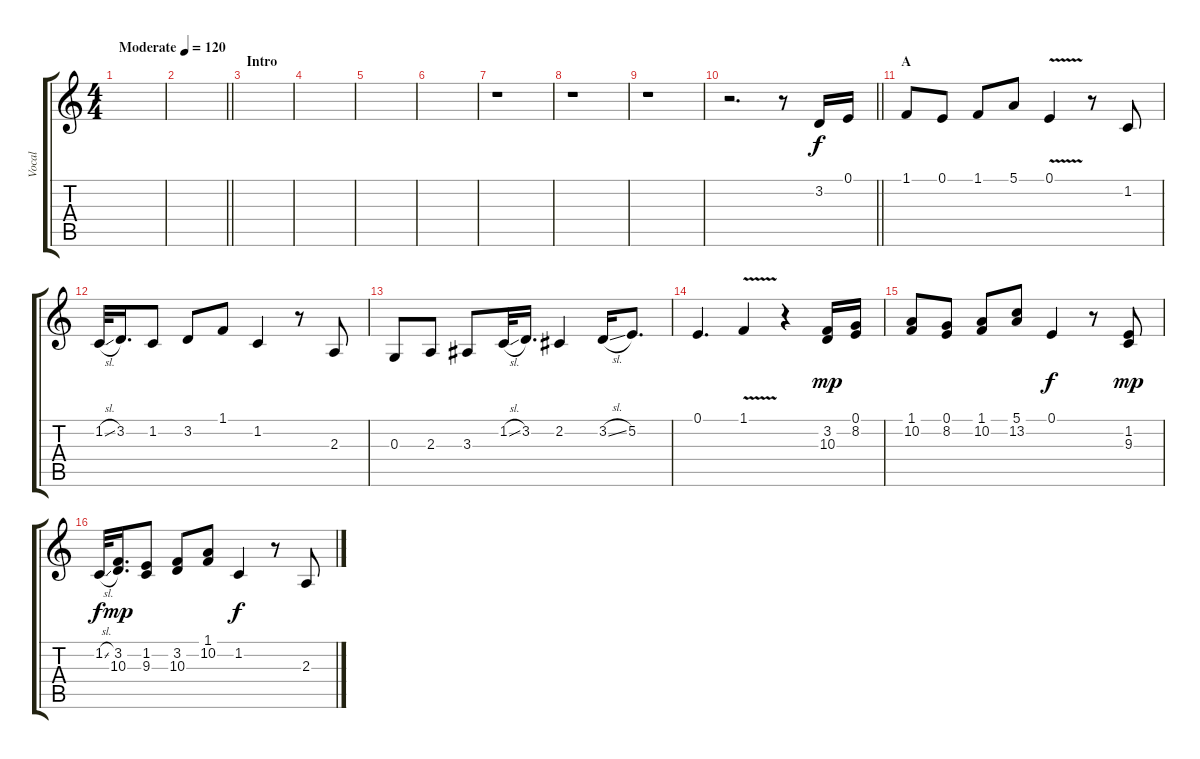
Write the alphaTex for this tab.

\track ("Vocal" "Vocal") {instrument panflute}
\staff {score tabs}
\tuning (E4 B3 G3 D3 A2 E2) {hide}
\ts (4 4)
\tempo (120 "Moderate")
\clef g2
\ks c
|
\barLineRight lightlight
|
\section ("" "Intro")
|
|
|
|
r.1 |
r.1 |
r.1 |
\barLineRight lightlight
r.2{d} r.8 3.2.16{volume 13} 0.1.16 |
\section ("" "A")
1.1.8 0.1.8 1.1.8 5.1.8 0.1{v}.4 r.8 1.2.8 |
1.2{sl}.32 3.2.16{d} 1.2.8 3.2.8 1.1.8 1.2.4 r.8 2.3.8 |
0.3.8 2.3.8 3.3.8 1.2{sl}.32 3.2.16{d} 2.2.4 3.2{sl}.16 5.2.8{d} |
0.1.4{d} 1.1{v}.4 r.4 (3.2 10.3).16{dy mp} (0.1 8.2).16 |
(1.1 10.2).8 (0.1 8.2).8 (1.1 10.2).8 (5.1 13.2).8 0.1.4{dy f} r.8 (1.2 9.3).8{dy mp} |
1.2{sl}.32{dy f} (3.2 10.3).16{d dy mp} (1.2 9.3).8 (3.2 10.3).8 (1.1 10.2).8 1.2.4{dy f} r.8 2.3{sl}.8
